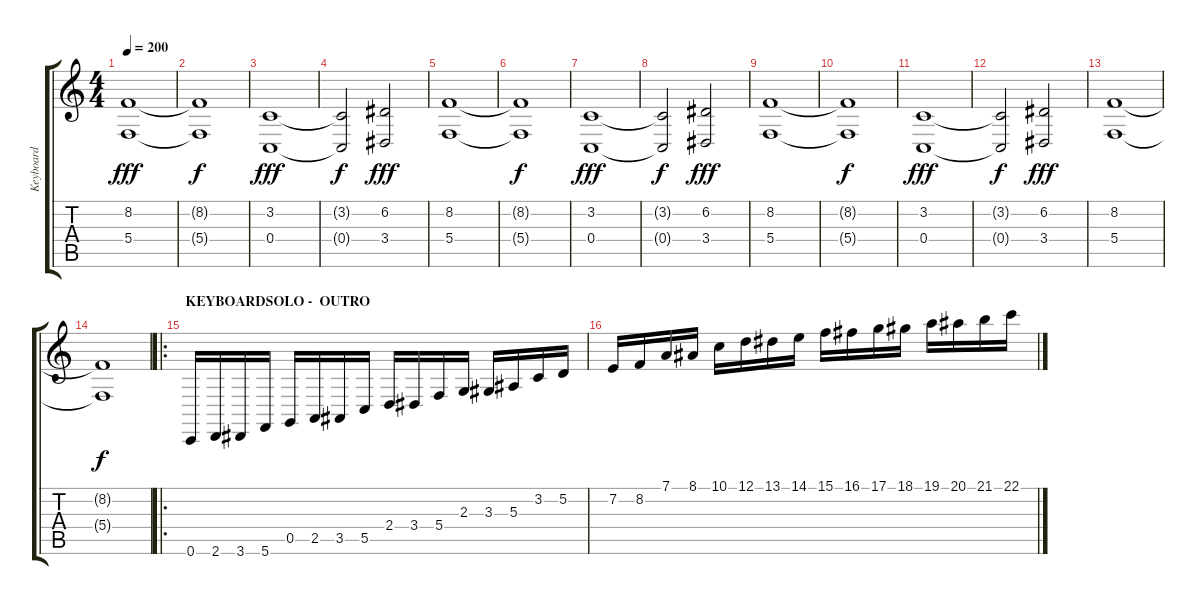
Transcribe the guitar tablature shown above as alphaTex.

\track ("Keyboard" "Keyboard") {instrument whistle}
\staff {score tabs}
\tuning (D4 A3 F3 C3 G2 C2) {hide}
\ts (4 4)
\tempo 200
\clef g2
\ks c
(8.2 5.4).1{dy fff} |
(8.2{t} 5.4{t}).1{dy f} |
(3.2 0.4).1{dy fff} |
(3.2{t} 0.4{t}).2{dy f} (6.2 3.4).2{dy fff} |
(8.2 5.4).1 |
(8.2{t} 5.4{t}).1{dy f} |
(3.2 0.4).1{dy fff} |
(3.2{t} 0.4{t}).2{dy f} (6.2 3.4).2{dy fff} |
(8.2 5.4).1 |
(8.2{t} 5.4{t}).1{dy f} |
(3.2 0.4).1{dy fff} |
(3.2{t} 0.4{t}).2{dy f} (6.2 3.4).2{dy fff} |
(8.2 5.4).1 |
(8.2{t} 5.4{t}).1{dy f} |
\ro
\section ("" "KEYBOARDSOLO -  OUTRO")
0.6.16{volume 16 balance 0 instrument pad3polysynth} 2.6.16 3.6.16 5.6.16 0.5.16 2.5.16 3.5.16 5.5.16 2.4.16 3.4.16 5.4.16 2.3.16 3.3.16 5.3.16 3.2.16 5.2.16 |
7.2.16 8.2.16 7.1.16 8.1.16 10.1.16 12.1.16 13.1.16 14.1.16 15.1.16 16.1.16 17.1.16 18.1.16 19.1.16 20.1.16 21.1.16 22.1.16
